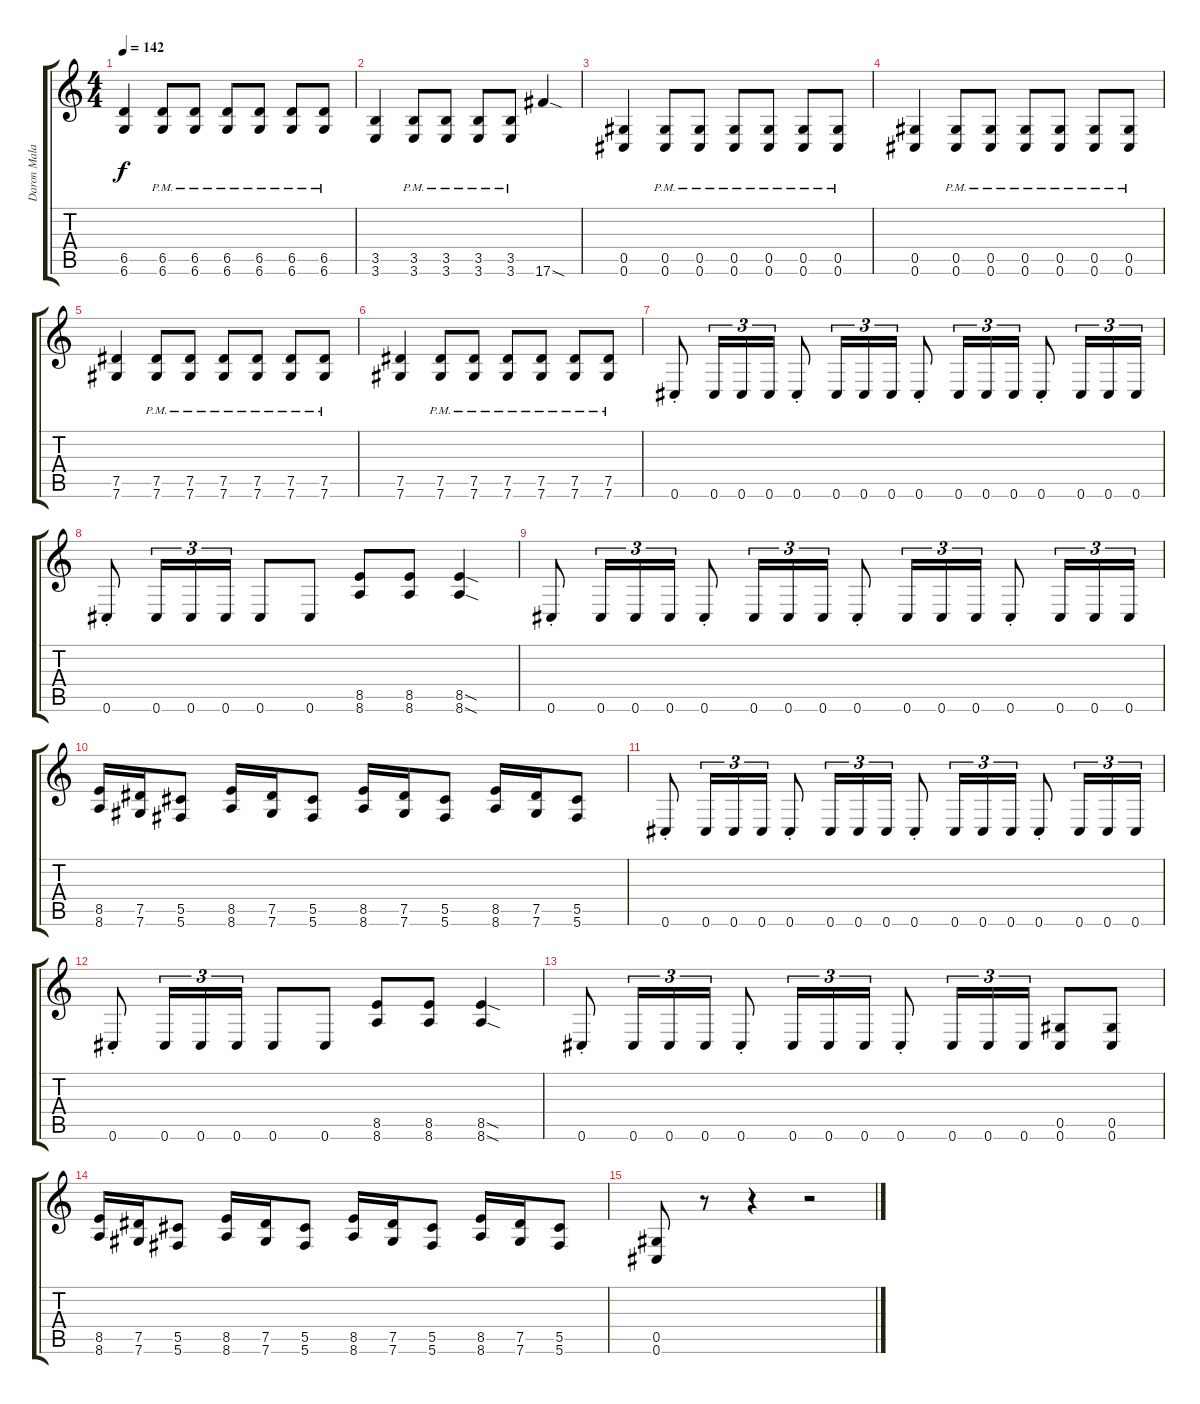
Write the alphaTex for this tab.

\track ("Daron Malakain" "Daron Mala") {instrument distortionguitar}
\staff {score tabs}
\tuning (Eb4 Bb3 Gb3 Db3 Ab2 Db2) {hide}
\ts (4 4)
\tempo 142
\clef g2
\ks c
(6.5 6.6).4{dy f} (6.5{pm} 6.6{pm}).8 (6.5{pm} 6.6{pm}).8 (6.5{pm} 6.6{pm}).8 (6.5{pm} 6.6{pm}).8 (6.5{pm} 6.6{pm}).8 (6.5{pm} 6.6{pm}).8 |
(3.5 3.6).4 (3.5{pm} 3.6{pm}).8 (3.5{pm} 3.6{pm}).8 (3.5{pm} 3.6{pm}).8 (3.5{pm} 3.6{pm}).8 17.6{sod}.4 |
(0.5 0.6).4 (0.5{pm} 0.6{pm}).8 (0.5{pm} 0.6{pm}).8 (0.5{pm} 0.6{pm}).8 (0.5{pm} 0.6{pm}).8 (0.5{pm} 0.6{pm}).8 (0.5{pm} 0.6{pm}).8 |
(0.5 0.6).4 (0.5{pm} 0.6{pm}).8 (0.5{pm} 0.6{pm}).8 (0.5{pm} 0.6{pm}).8 (0.5{pm} 0.6{pm}).8 (0.5{pm} 0.6{pm}).8 (0.5{pm} 0.6{pm}).8 |
(7.5 7.6).4 (7.5{pm} 7.6{pm}).8 (7.5{pm} 7.6{pm}).8 (7.5{pm} 7.6{pm}).8 (7.5{pm} 7.6{pm}).8 (7.5{pm} 7.6{pm}).8 (7.5{pm} 7.6{pm}).8 |
(7.5 7.6).4 (7.5{pm} 7.6{pm}).8 (7.5{pm} 7.6{pm}).8 (7.5{pm} 7.6{pm}).8 (7.5{pm} 7.6{pm}).8 (7.5{pm} 7.6{pm}).8 (7.5{pm} 7.6{pm}).8 |
0.6{st}.8 0.6.16{tu (3 2)} 0.6.16{tu (3 2)} 0.6.16{tu (3 2)} 0.6{st}.8 0.6.16{tu (3 2)} 0.6.16{tu (3 2)} 0.6.16{tu (3 2)} 0.6{st}.8 0.6.16{tu (3 2)} 0.6.16{tu (3 2)} 0.6.16{tu (3 2)} 0.6{st}.8 0.6.16{tu (3 2)} 0.6.16{tu (3 2)} 0.6.16{tu (3 2)} |
0.6{st}.8 0.6.16{tu (3 2)} 0.6.16{tu (3 2)} 0.6.16{tu (3 2)} 0.6.8 0.6.8 (8.5 8.6).8 (8.5 8.6).8 (8.5{sod} 8.6{sod}).4 |
0.6{st}.8 0.6.16{tu (3 2)} 0.6.16{tu (3 2)} 0.6.16{tu (3 2)} 0.6{st}.8 0.6.16{tu (3 2)} 0.6.16{tu (3 2)} 0.6.16{tu (3 2)} 0.6{st}.8 0.6.16{tu (3 2)} 0.6.16{tu (3 2)} 0.6.16{tu (3 2)} 0.6{st}.8 0.6.16{tu (3 2)} 0.6.16{tu (3 2)} 0.6.16{tu (3 2)} |
(8.5 8.6).16 (7.5 7.6).16 (5.5 5.6).8 (8.5 8.6).16 (7.5 7.6).16 (5.5 5.6).8 (8.5 8.6).16 (7.5 7.6).16 (5.5 5.6).8 (8.5 8.6).16 (7.5 7.6).16 (5.5 5.6).8 |
0.6{st}.8 0.6.16{tu (3 2)} 0.6.16{tu (3 2)} 0.6.16{tu (3 2)} 0.6{st}.8 0.6.16{tu (3 2)} 0.6.16{tu (3 2)} 0.6.16{tu (3 2)} 0.6{st}.8 0.6.16{tu (3 2)} 0.6.16{tu (3 2)} 0.6.16{tu (3 2)} 0.6{st}.8 0.6.16{tu (3 2)} 0.6.16{tu (3 2)} 0.6.16{tu (3 2)} |
0.6{st}.8 0.6.16{tu (3 2)} 0.6.16{tu (3 2)} 0.6.16{tu (3 2)} 0.6.8 0.6.8 (8.5 8.6).8 (8.5 8.6).8 (8.5{sod} 8.6{sod}).4 |
0.6{st}.8 0.6.16{tu (3 2)} 0.6.16{tu (3 2)} 0.6.16{tu (3 2)} 0.6{st}.8 0.6.16{tu (3 2)} 0.6.16{tu (3 2)} 0.6.16{tu (3 2)} 0.6{st}.8 0.6.16{tu (3 2)} 0.6.16{tu (3 2)} 0.6.16{tu (3 2)} (0.5 0.6).8 (0.5 0.6).8 |
(8.5 8.6).16 (7.5 7.6).16 (5.5 5.6).8 (8.5 8.6).16 (7.5 7.6).16 (5.5 5.6).8 (8.5 8.6).16 (7.5 7.6).16 (5.5 5.6).8 (8.5 8.6).16 (7.5 7.6).16 (5.5 5.6).8 |
(0.5 0.6).8 r.8 r.4 r.2
